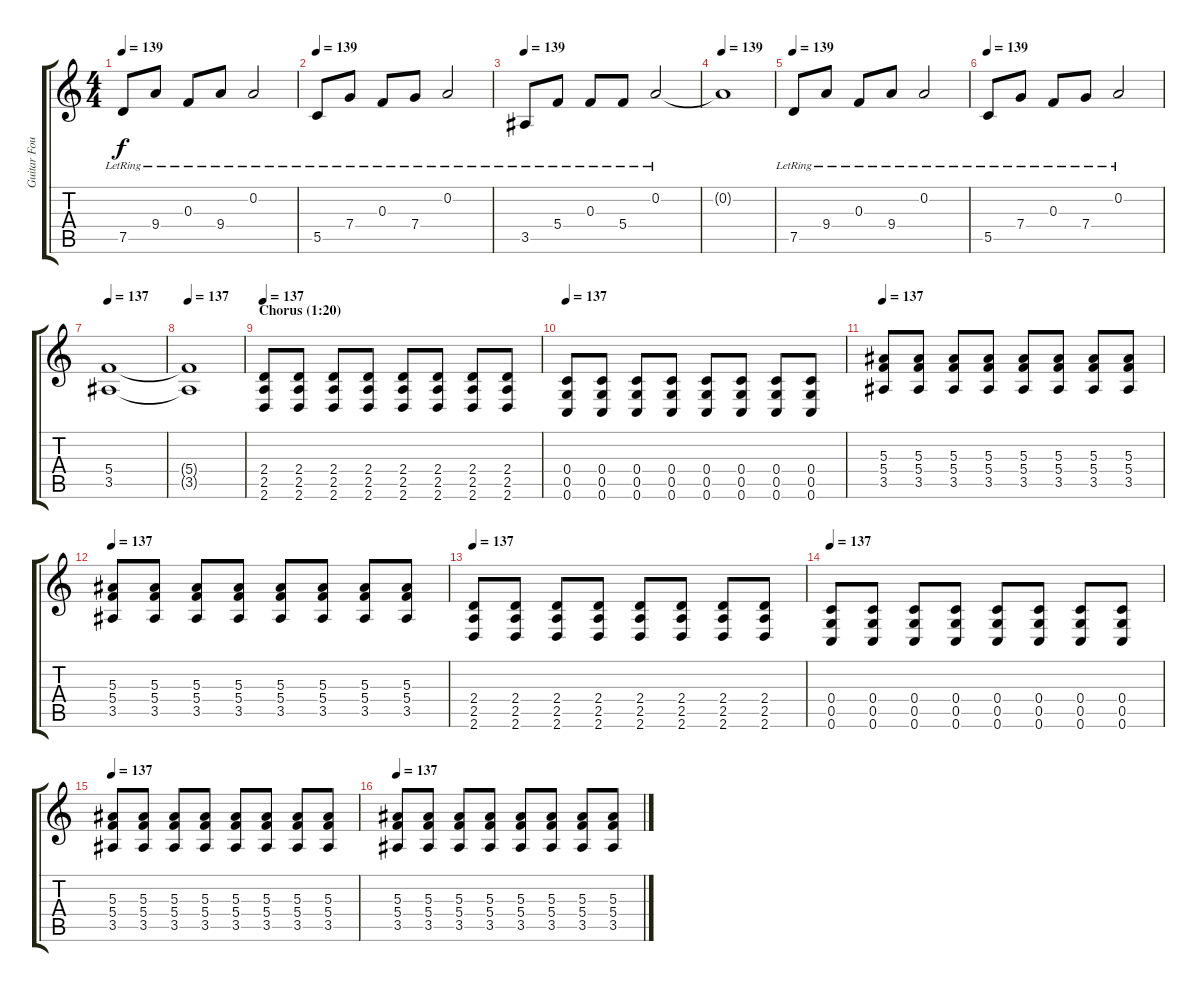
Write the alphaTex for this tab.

\track ("Guitar Four" "Guitar Fou") {instrument overdrivenguitar}
\staff {score tabs}
\tuning (D4 A3 F3 C3 G2 C2) {hide}
\ts (4 4)
\tempo 139
\clef g2
\ks c
7.5{lr}.8{dy f volume 6 instrument electricguitarjazz} 9.4{lr}.8 0.3{lr}.8 9.4{lr}.8 0.2{lr}.2 |
\tempo 139
5.5{lr}.8{volume 6 instrument electricguitarjazz} 7.4{lr}.8 0.3{lr}.8 7.4{lr}.8 0.2{lr}.2 |
\tempo 139
3.5{lr}.8{volume 6 instrument electricguitarjazz} 5.4{lr}.8 0.3{lr}.8 5.4{lr}.8 0.2{lr}.2 |
\tempo 139
0.2{t}.1 |
\tempo 139
7.5{lr}.8{volume 6 instrument electricguitarjazz} 9.4{lr}.8 0.3{lr}.8 9.4{lr}.8 0.2{lr}.2 |
\tempo 139
5.5{lr}.8{volume 6 instrument electricguitarjazz} 7.4{lr}.8 0.3{lr}.8 7.4{lr}.8 0.2{lr}.2 |
\tempo 137
(5.4 3.5).1{volume 6 instrument electricguitarjazz} |
\tempo 137
(5.4{t} 3.5{t}).1 |
\section ("" "Chorus (1:20)")
\tempo 137
(2.4 2.5 2.6).8{volume 16 instrument overdrivenguitar} (2.4 2.5 2.6).8 (2.4 2.5 2.6).8 (2.4 2.5 2.6).8 (2.4 2.5 2.6).8 (2.4 2.5 2.6).8 (2.4 2.5 2.6).8 (2.4 2.5 2.6).8 |
\tempo 137
(0.4 0.5 0.6).8 (0.4 0.5 0.6).8 (0.4 0.5 0.6).8 (0.4 0.5 0.6).8 (0.4 0.5 0.6).8 (0.4 0.5 0.6).8 (0.4 0.5 0.6).8 (0.4 0.5 0.6).8 |
\tempo 137
(5.3 5.4 3.5).8 (5.3 5.4 3.5).8 (5.3 5.4 3.5).8 (5.3 5.4 3.5).8 (5.3 5.4 3.5).8 (5.3 5.4 3.5).8 (5.3 5.4 3.5).8 (5.3 5.4 3.5).8 |
\tempo 137
(5.3 5.4 3.5).8 (5.3 5.4 3.5).8 (5.3 5.4 3.5).8 (5.3 5.4 3.5).8 (5.3 5.4 3.5).8 (5.3 5.4 3.5).8 (5.3 5.4 3.5).8 (5.3 5.4 3.5).8 |
\tempo 137
(2.4 2.5 2.6).8 (2.4 2.5 2.6).8 (2.4 2.5 2.6).8 (2.4 2.5 2.6).8 (2.4 2.5 2.6).8 (2.4 2.5 2.6).8 (2.4 2.5 2.6).8 (2.4 2.5 2.6).8 |
\tempo 137
(0.4 0.5 0.6).8 (0.4 0.5 0.6).8 (0.4 0.5 0.6).8 (0.4 0.5 0.6).8 (0.4 0.5 0.6).8 (0.4 0.5 0.6).8 (0.4 0.5 0.6).8 (0.4 0.5 0.6).8 |
\tempo 137
(5.3 5.4 3.5).8 (5.3 5.4 3.5).8 (5.3 5.4 3.5).8 (5.3 5.4 3.5).8 (5.3 5.4 3.5).8 (5.3 5.4 3.5).8 (5.3 5.4 3.5).8 (5.3 5.4 3.5).8 |
\tempo 137
(5.3 5.4 3.5).8 (5.3 5.4 3.5).8 (5.3 5.4 3.5).8 (5.3 5.4 3.5).8 (5.3 5.4 3.5).8 (5.3 5.4 3.5).8 (5.3 5.4 3.5).8 (5.3 5.4 3.5).8
